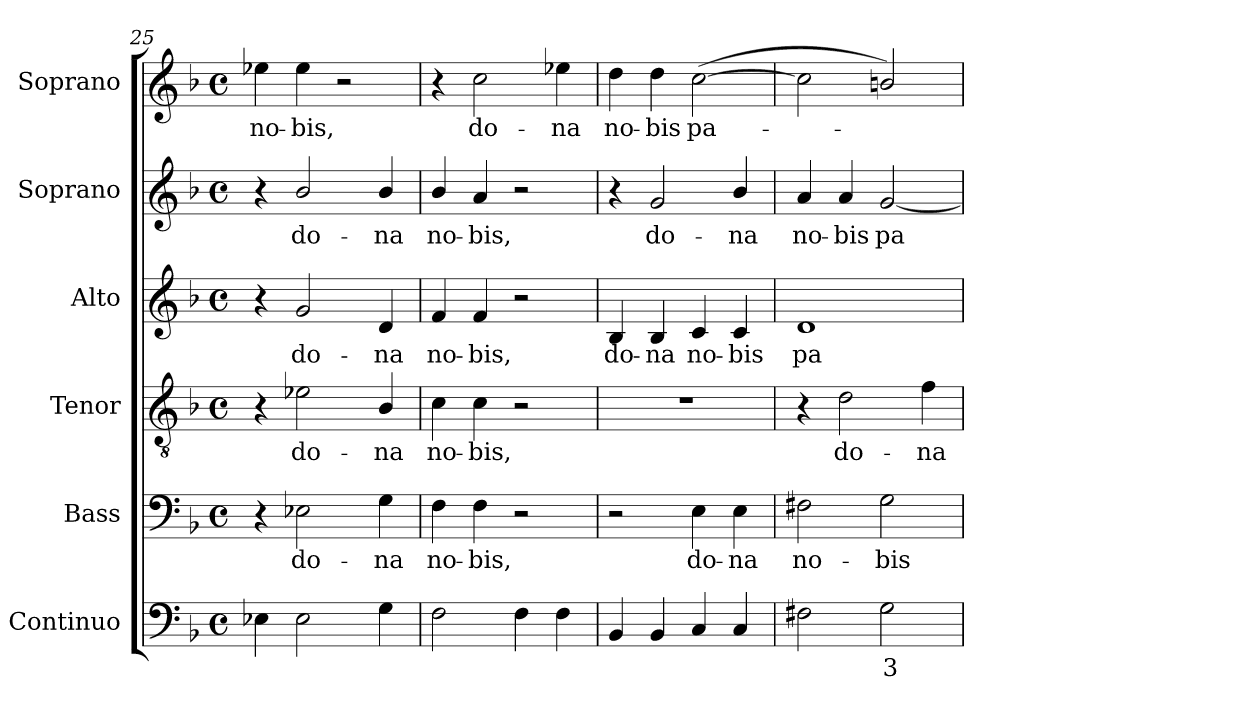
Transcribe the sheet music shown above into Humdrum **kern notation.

**kern	**text	**kern	**text	**kern	**text	**kern	**text	**kern	**text	**kern	**text
*part6	*part6	*part5	*part5	*part4	*part4	*part3	*part3	*part2	*part2	*part1	*part1
*staff6	*staff6	*staff5	*staff5	*staff4	*staff4	*staff3	*staff3	*staff2	*staff2	*staff1	*staff1
*I"Continuo	*	*I"Bass	*	*I"Tenor	*	*I"Alto	*	*I"Soprano	*	*I"Soprano	*
*I'Cont.	*	*I'B.	*	*I'T.	*	*I'A.	*	*I'S.	*	*I'S.	*
!!LO:PB:g=z
*clefF4	*	*clefF4	*	*clefGv2	*	*clefG2	*	*clefG2	*	*clefG2	*
*	*	*	*	*ITrd7c12	*	*	*	*	*	*	*
*k[b-]	*	*k[b-]	*	*k[b-]	*	*k[b-]	*	*k[b-]	*	*k[b-]	*
*F:	*	*F:	*	*F:	*	*F:	*	*F:	*	*F:	*
*M4/4	*	*M4/4	*	*M4/4	*	*M4/4	*	*M4/4	*	*M4/4	*
*met(c)	*	*met(c)	*	*met(c)	*	*met(c)	*	*met(c)	*	*met(c)	*
=25	=25	=25	=25	=25	=25	=25	=25	=25	=25	=25	=25
!	!	!	!	!	!	!	!	!	!	!	!LO:LY:b:color=#000000
4E-Xi\	.	4r	.	4r	.	4r	.	4r	.	4ee-Xi\	no-
!	!	!	!LO:LY:b:color=#000000	!	!	!	!	!	!	!	!
!	!	!	!	!	!LO:LY:b:color=#000000	!	!	!	!	!	!
!	!	!	!	!	!	!	!LO:LY:b:color=#000000	!	!	!	!
!	!	!	!	!	!	!	!	!	!LO:LY:b:color=#000000	!	!
!	!	!	!	!	!	!	!	!	!	!	!LO:LY:b:color=#000000
2E-i\	.	2E-Xi\	do-	2E-Xi\	do-	2gi/	do-	2b-i/	do-	4ee-i\	-bis,
.	.	.	.	.	.	.	.	.	.	2r	.
!	!	!	!LO:LY:b:color=#000000	!	!	!	!	!	!	!	!
!	!	!	!	!	!LO:LY:b:color=#000000	!	!	!	!	!	!
!	!	!	!	!	!	!	!LO:LY:b:color=#000000	!	!	!	!
!	!	!	!	!	!	!	!	!	!LO:LY:b:color=#000000	!	!
4Gi\	.	4Gi\	-na	4BB-i/	-na	4di/	-na	4b-i/	-na	.	.
=26	=26	=26	=26	=26	=26	=26	=26	=26	=26	=26	=26
!	!	!	!LO:LY:b:color=#000000	!	!	!	!	!	!	!	!
!	!	!	!	!	!LO:LY:b:color=#000000	!	!	!	!	!	!
!	!	!	!	!	!	!	!LO:LY:b:color=#000000	!	!	!	!
!	!	!	!	!	!	!	!	!	!LO:LY:b:color=#000000	!	!
2Fi\	.	4Fi\	no-	4Ci\	no-	4fi/	no-	4b-i/	no-	4r	.
!	!	!	!LO:LY:b:color=#000000	!	!	!	!	!	!	!	!
!	!	!	!	!	!LO:LY:b:color=#000000	!	!	!	!	!	!
!	!	!	!	!	!	!	!LO:LY:b:color=#000000	!	!	!	!
!	!	!	!	!	!	!	!	!	!LO:LY:b:color=#000000	!	!
!	!	!	!	!	!	!	!	!	!	!	!LO:LY:b:color=#000000
.	.	4Fi\	-bis,	4Ci\	-bis,	4fi/	-bis,	4ai/	-bis,	2cci\	do-
4Fi\	.	2r	.	2r	.	2r	.	2r	.	.	.
!	!	!	!	!	!	!	!	!	!	!	!LO:LY:b:color=#000000
4Fi\	.	.	.	.	.	.	.	.	.	4ee-Xi\	-na
=27	=27	=27	=27	=27	=27	=27	=27	=27	=27	=27	=27
!	!	!	!	!	!	!	!LO:LY:b:color=#000000	!	!	!	!
!	!	!	!	!	!	!	!	!	!	!	!LO:LY:b:color=#000000
4BB-i/	.	2r	.	1r	.	4B-i/	do-	4r	.	4ddi\	no-
!	!	!	!	!	!	!	!LO:LY:b:color=#000000	!	!	!	!
!	!	!	!	!	!	!	!	!	!LO:LY:b:color=#000000	!	!
!	!	!	!	!	!	!	!	!	!	!	!LO:LY:b:color=#000000
4BB-i/	.	.	.	.	.	4B-i/	-na	2gi/	do-	4ddi\	-bis
!	!	!	!LO:LY:b:color=#000000	!	!	!	!	!	!	!	!
!	!	!	!	!	!	!	!LO:LY:b:color=#000000	!	!	!	!
!	!	!	!	!	!	!	!	!	!	!	!LO:LY:b:color=#000000
4Ci/	.	4Ei\	do-	.	.	4ci/	no-	.	.	([2cci\	pa-
!	!	!	!LO:LY:b:color=#000000	!	!	!	!	!	!	!	!
!	!	!	!	!	!	!	!LO:LY:b:color=#000000	!	!	!	!
!	!	!	!	!	!	!	!	!	!LO:LY:b:color=#000000	!	!
4Ci/	.	4Ei\	-na	.	.	4ci/	-bis	4b-i/	-na	.	.
=28	=28	=28	=28	=28	=28	=28	=28	=28	=28	=28	=28
!	!	!	!LO:LY:b:color=#000000	!	!	!	!	!	!	!	!
!	!	!	!	!	!	!	!LO:LY:b:color=#000000	!	!	!	!
!	!	!	!	!	!	!	!	!	!LO:LY:b:color=#000000	!	!
2F#Xi\	.	2F#Xi\	no-	4r	.	1di	pa-	4ai/	no-	2cci\]	.
!	!	!	!	!	!LO:LY:b:color=#000000	!	!	!	!	!	!
!	!	!	!	!	!	!	!	!	!LO:LY:b:color=#000000	!	!
.	.	.	.	2Di\	do-	.	.	4ai/	-bis	.	.
!	!LO:LY:b:color=#000000	!	!	!	!	!	!	!	!	!	!
!	!	!	!LO:LY:b:color=#000000	!	!	!	!	!	!	!	!
!	!	!	!	!	!	!	!	!	!LO:LY:b:color=#000000	!	!
2Gi\	3	2Gi\	-bis	.	.	.	.	[2gi/	pa-	2bni/)	.
!	!	!	!	!	!LO:LY:b:color=#000000	!	!	!	!	!	!
.	.	.	.	4Fi\	-na	.	.	.	.	.	.
=	=	=	=	=	=	=	=	=	=	=	=
*-	*-	*-	*-	*-	*-	*-	*-	*-	*-	*-	*-
